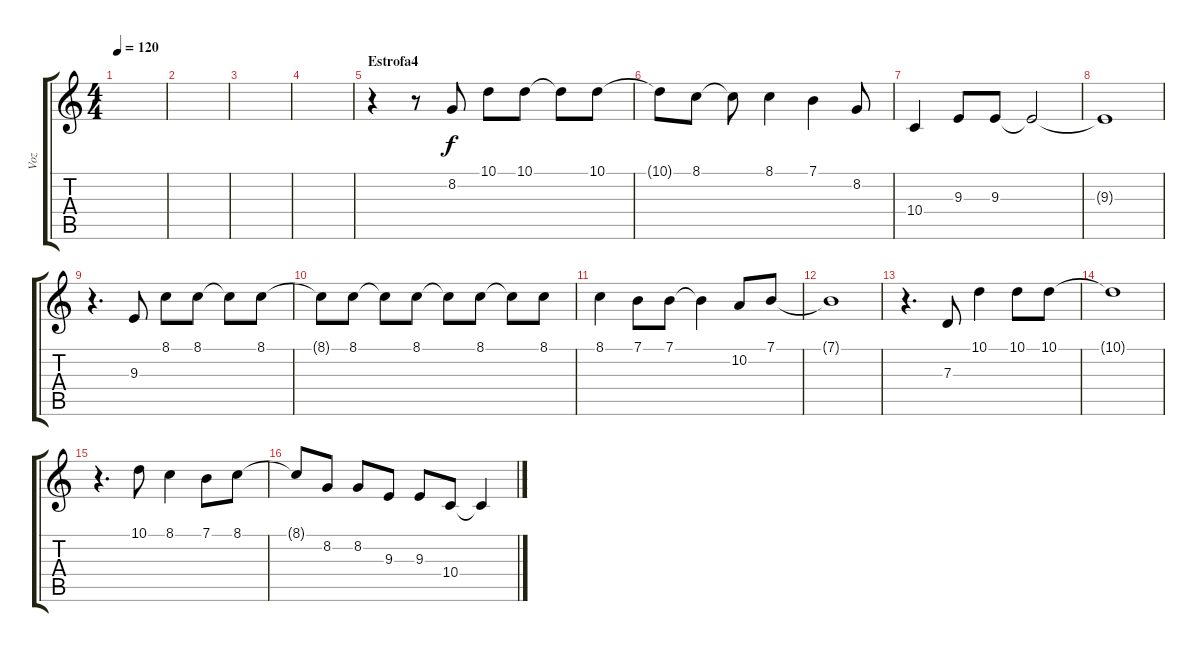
\track ("Voz" "Voz") {instrument panflute}
\staff {score tabs}
\tuning (E4 B3 G3 D3 A2 E2) {hide}
\ts (4 4)
\tempo 120
\clef g2
\ks c
|
|
|
|
\section ("" "Estrofa4")
r.4 r.8 8.2.8 10.1.8 10.1.8 10.1{t}.8 10.1.8 |
10.1{t}.8 8.1.8 8.1{t}.8 8.1.4 7.1.4 8.2.8 |
10.4.4 9.3.8 9.3.8 9.3{t}.2 |
9.3{t}.1 |
r.4{d} 9.3.8 8.1.8 8.1.8 8.1{t}.8 8.1.8 |
8.1{t}.8 8.1.8 8.1{t}.8 8.1.8 8.1{t}.8 8.1.8 8.1{t}.8 8.1.8 |
8.1.4 7.1.8 7.1.8 7.1{t}.4 10.2.8 7.1.8 |
7.1{t}.1 |
r.4{d} 7.3.8 10.1.4 10.1.8 10.1.8 |
10.1{t}.1 |
r.4{d} 10.1.8 8.1.4 7.1.8 8.1.8 |
8.1{t}.8 8.2.8 8.2.8 9.3.8 9.3.8 10.4.8 10.4{t}.4
